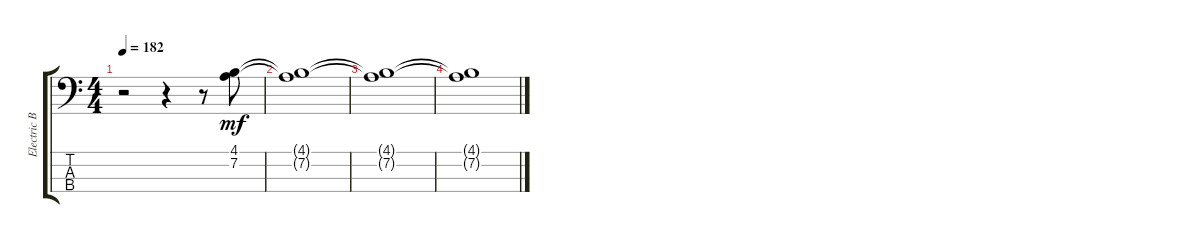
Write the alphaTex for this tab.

\track ("Electric Bass" "Electric B") {instrument electricbassfinger}
\staff {score tabs}
\tuning (G2 D2 A1 E1) {hide}
\ts (4 4)
\tempo 182
\clef f4
\ks c
r.2{dy mf} r.4 r.8 (4.1 7.2).8 |
(4.1{t} 7.2{t}).1 |
(4.1{t} 7.2{t}).1 |
(4.1{t} 7.2{t}).1
